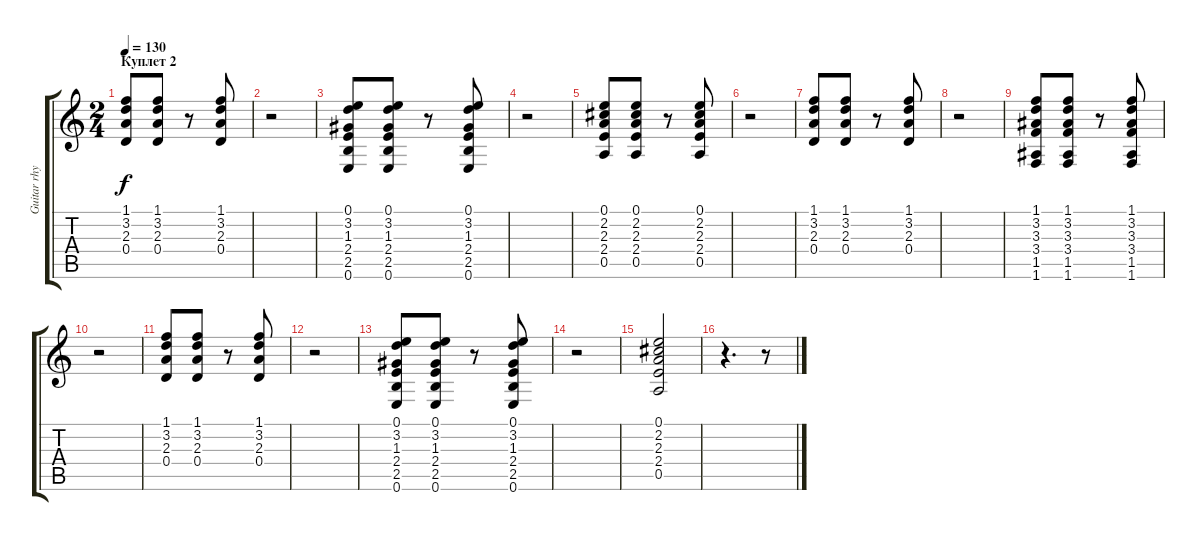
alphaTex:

\track ("Guitar rhythm 1" "Guitar rhy") {solo instrument acousticguitarsteel}
\staff {score tabs}
\tuning (E4 B3 G3 D3 A2 E2) {hide}
\ts (2 4)
\section ("" "Куплет 2")
\tempo 130
\clef g2
\ks c
(1.1 3.2 2.3 0.4).8{dy f} (1.1 3.2 2.3 0.4).8 r.8 (1.1 3.2 2.3 0.4).8 |
r.2 |
(0.1 3.2 1.3 2.4 2.5 0.6).8 (0.1 3.2 1.3 2.4 2.5 0.6).8 r.8 (0.1 3.2 1.3 2.4 2.5 0.6).8 |
r.2 |
(0.1 2.2 2.3 2.4 0.5).8 (0.1 2.2 2.3 2.4 0.5).8 r.8 (0.1 2.2 2.3 2.4 0.5).8 |
r.2 |
(1.1 3.2 2.3 0.4).8 (1.1 3.2 2.3 0.4).8 r.8 (1.1 3.2 2.3 0.4).8 |
r.2 |
(1.1 3.2 3.3 3.4 1.5 1.6).8 (1.1 3.2 3.3 3.4 1.5 1.6).8 r.8 (1.1 3.2 3.3 3.4 1.5 1.6).8 |
r.2 |
(1.1 3.2 2.3 0.4).8 (1.1 3.2 2.3 0.4).8 r.8 (1.1 3.2 2.3 0.4).8 |
r.2 |
(0.1 3.2 1.3 2.4 2.5 0.6).8 (0.1 3.2 1.3 2.4 2.5 0.6).8 r.8 (0.1 3.2 1.3 2.4 2.5 0.6).8 |
r.2 |
(0.1 2.2 2.3 2.4 0.5).2 |
r.4{d} r.8
